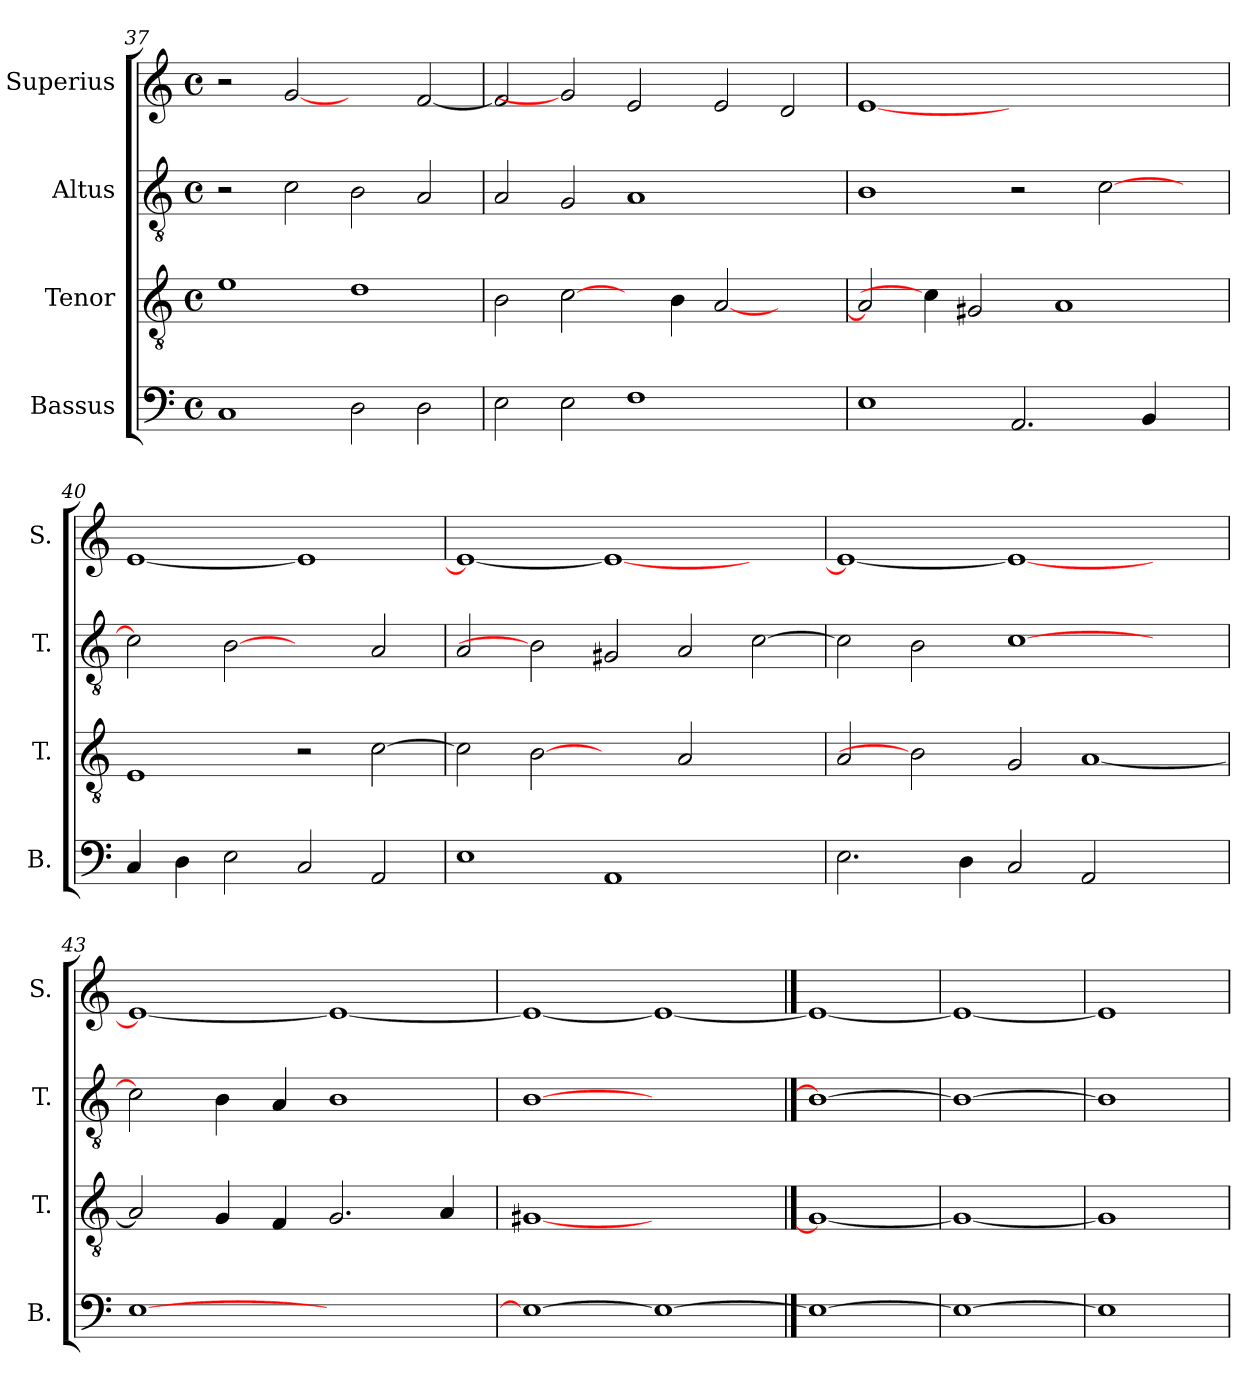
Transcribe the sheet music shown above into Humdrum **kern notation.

**kern	**kern	**kern	**kern
*part4	*part3	*part2	*part1
*staff4	*staff3	*staff2	*staff1
*I"Bassus	*I"Tenor	*I"Altus	*I"Superius
*I'B.	*I'T.	*I'T.	*I'S.
*clefF4	*clefGv2	*clefGv2	*clefG2
*	*ITrd7c12	*ITrd7c12	*
*k[]	*k[]	*k[]	*k[]
*C:	*C:	*C:	*C:
*M4/4	*M4/4	*M4/4	*M4/4
*met(c)	*met(c)	*met(c)	*met(c)
=37	=37	=37	=37
1Ci	1Ei	2r	2r
.	.	2Ci\	[2gi
2Di\	1Di	2BBi\	2ryy
2Di\	.	2AAi/	[<2fi/
=38	=38	=38	=38
2Ei\	2BBi\	2AAi/	2fi/]
2Ei\	[2Ci\	2GGi/	2gi]
1Fi	4ryy	1AAi	2ei/
.	4BBi\	.	.
.	[<2AAi/	.	2ei/
2ryy	2ryy	2ryy	2di/
=39	=39	=39	=39
1Ei	2AAi/]	1BBi	[1ei
.	4Ci\]	.	.
.	2GG#Xi/	.	.
2.AAi/	.	2r	1ryy
.	1AAi	.	.
.	.	[>2Ci\	.
4BBi/	.	.	.
4ryy	.	4ryy	4ryy
!!LO:LB:g=z
=40	=40	=40	=40
4Ci/	1EEi	2Ci\]	[<1ei
4Di\	.	.	.
2Ei\	.	[2BBi	.
2Ci/	2r	2ryy	1ei]
2AAi/	[>2Ci\	2AAi/	.
=41	=41	=41	=41
1Ei	2Ci\]	2AAi/	1ei_<
.	[2BBi	2BBi]	.
1AAi	2ryy	2GG#Xi/	1ei_
.	2AAi/	2AAi/	.
2ryy	2ryy	[>2Ci\	2ryy
=42	=42	=42	=42
2.Ei\	2AAi/	2Ci\]	1ei_<
.	2BBi]	2BBi\	.
4Di\	.	.	.
2Ci/	2GGi/	[>1Ci	1ei_
2AAi/	[<1AAi	.	.
2ryy	.	2ryy	2ryy
=43	=43	=43	=43
[>1Ei	2AAi/]	2Ci\]	1ei_<
.	4GGi/	4BBi\	.
.	4FFi/	4AAi/	.
1ryy	2.GGi/	1BBi	1ei_
.	4AAi/	.	.
=44	=44	=44	=44
1Ei_>	[1GG#Xi	[1BBi	1ei_<
1Ei_	1ryy	1ryy	1ei_
==45	==45	==45	==45
1Ei_	1GG#i_	1BBi_	1ei_
=46	=46	=46	=46
1Ei_	1GG#i_	1BBi_	1ei_
=47	=47	=47	=47
1Ei]	1GG#i]	1BBi]	1ei]
=	=	=	=
*-	*-	*-	*-
